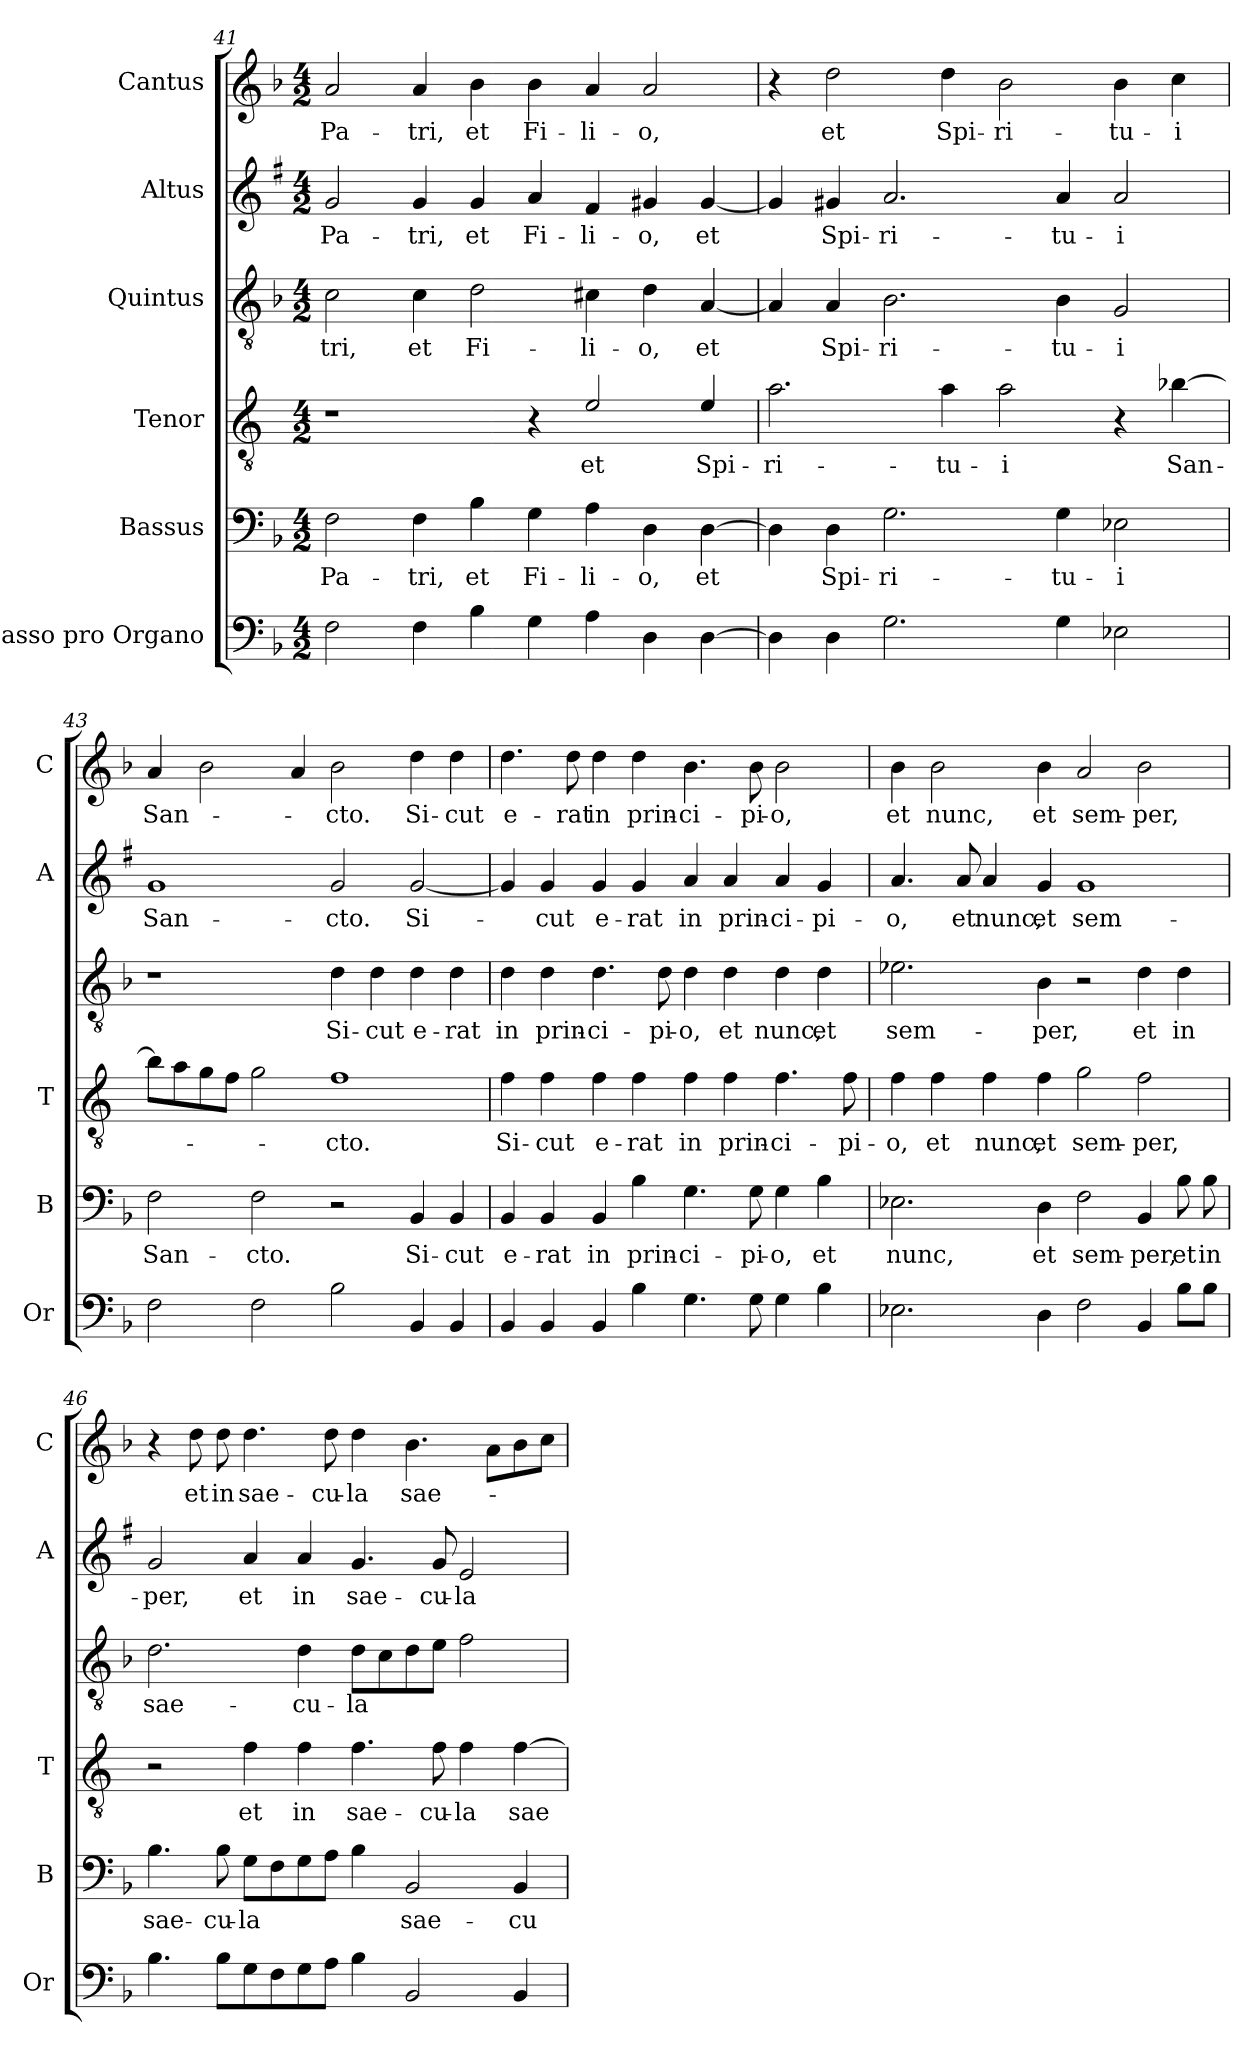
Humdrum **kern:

**kern	**kern	**text	**kern	**text	**kern	**text	**kern	**text	**kern	**text
*part6	*part5	*part5	*part4	*part4	*part3	*part3	*part2	*part2	*part1	*part1
*staff6	*staff5	*staff5	*staff4	*staff4	*staff3	*staff3	*staff2	*staff2	*staff1	*staff1
*I"Basso pro Organo	*I"Bassus	*	*I"Tenor	*	*I"Quintus	*	*I"Altus	*	*I"Cantus	*
*I'Or	*I'B	*	*I'T	*	*	*	*I'A	*	*I'C	*
*clefF4	*clefF4	*	*clefGv2	*	*clefGv2	*	*clefG2	*	*clefG2	*
*	*	*	*ITrd4c7	*	*	*	*ITrd1c2	*	*	*
*k[b-]	*k[b-]	*	*k[b-]	*	*k[b-]	*	*k[b-]	*	*k[b-]	*
*F:	*F:	*	*F:	*	*F:	*	*F:	*	*F:	*
*M4/2	*M4/2	*	*M4/2	*	*M4/2	*	*M4/2	*	*M4/2	*
=41	=41	=41	=41	=41	=41	=41	=41	=41	=41	=41
!	!	!LO:LY:b	!	!	!	!LO:LY:b	!	!LO:LY:b	!	!LO:LY:b
2F\	2F\	Pa-	1r	.	2c\	-tri,	2f/	Pa-	2a/	Pa-
!	!	!LO:LY:b	!	!	!	!LO:LY:b	!	!LO:LY:b	!	!LO:LY:b
4F\	4F\	-tri,	.	.	4c\	et	4f/	-tri,	4a/	-tri,
!	!	!LO:LY:b	!	!	!	!LO:LY:b	!	!LO:LY:b	!	!LO:LY:b
4B-\	4B-\	et	.	.	2d\	Fi-	4f/	et	4b-\	et
!	!	!LO:LY:b	!	!	!	!	!	!LO:LY:b	!	!LO:LY:b
4G\	4G\	Fi-	4r	.	.	.	4g/	Fi-	4b-\	Fi-
!	!	!LO:LY:b	!	!LO:LY:b	!	!LO:LY:b	!	!LO:LY:b	!	!LO:LY:b
4A\	4A\	-li-	2A/	et	4c#X\	-li-	4e/	-li-	4a/	-li-
!	!	!LO:LY:b	!	!	!	!LO:LY:b	!	!LO:LY:b	!	!LO:LY:b
4D\	4D\	-o,	.	.	4d\	-o,	4f#X/	-o,	2a/	-o,
!	!	!LO:LY:b	!	!LO:LY:b	!	!LO:LY:b	!	!LO:LY:b	!	!
[4D\	[4D\	et	4A/	Spi-	[4A/	et	[4f#/	et	.	.
!!LO:LB:g=z
=42	=42	=42	=42	=42	=42	=42	=42	=42	=42	=42
!	!	!	!	!LO:LY:b	!	!	!	!	!	!
4D\]	4D\]	.	2.d\	-ri-	4A/]	.	4f#/]	.	4r	.
!	!	!LO:LY:b	!	!	!	!LO:LY:b	!	!LO:LY:b	!	!LO:LY:b
4D\	4D\	Spi-	.	.	4A/	Spi-	4f#X/	Spi-	2dd\	et
!	!	!LO:LY:b	!	!	!	!LO:LY:b	!	!LO:LY:b	!	!
2.G\	2.G\	-ri-	.	.	2.B-\	-ri-	2.g/	-ri-	.	.
!	!	!	!	!LO:LY:b	!	!	!	!	!	!LO:LY:b
.	.	.	4d\	-tu-	.	.	.	.	4dd\	Spi-
!	!	!	!	!LO:LY:b	!	!	!	!	!	!LO:LY:b
.	.	.	2d\	-i	.	.	.	.	2b-\	-ri-
!	!	!LO:LY:b	!	!	!	!LO:LY:b	!	!LO:LY:b	!	!
4G\	4G\	-tu-	.	.	4B-\	-tu-	4g/	-tu-	.	.
!	!	!LO:LY:b	!	!	!	!LO:LY:b	!	!LO:LY:b	!	!LO:LY:b
2E-X\	2E-X\	-i	4r	.	2G/	-i	2g/	-i	4b-\	-tu-
!	!	!	!	!LO:LY:b	!	!	!	!	!	!LO:LY:b
.	.	.	[4e-X\	San-	.	.	.	.	4cc\	-i
=43	=43	=43	=43	=43	=43	=43	=43	=43	=43	=43
!	!	!LO:LY:b	!	!	!	!	!	!LO:LY:b	!	!LO:LY:b
2F\	2F\	San-	8e-\L]	.	1r	.	1f	San-	4a/	San-
.	.	.	8d\	.	.	.	.	.	.	.
.	.	.	8c\	.	.	.	.	.	2b-\	.
.	.	.	8B-\J	.	.	.	.	.	.	.
!	!	!LO:LY:b	!	!	!	!	!	!	!	!
2F\	2F\	-cto.	2c\	.	.	.	.	.	.	.
.	.	.	.	.	.	.	.	.	4a/	.
!	!	!	!	!LO:LY:b	!	!LO:LY:b	!	!LO:LY:b	!	!LO:LY:b
2B-\	2r	.	1B-	-cto.	4d\	Si-	2f/	-cto.	2b-\	-cto.
!	!	!	!	!	!	!LO:LY:b	!	!	!	!
.	.	.	.	.	4d\	-cut	.	.	.	.
!	!	!LO:LY:b	!	!	!	!LO:LY:b	!	!LO:LY:b	!	!LO:LY:b
4BB-/	4BB-/	Si-	.	.	4d\	e-	[2f/	Si-	4dd\	Si-
!	!	!LO:LY:b	!	!	!	!LO:LY:b	!	!	!	!LO:LY:b
4BB-/	4BB-/	-cut	.	.	4d\	-rat	.	.	4dd\	-cut
=44	=44	=44	=44	=44	=44	=44	=44	=44	=44	=44
!	!	!LO:LY:b	!	!LO:LY:b	!	!LO:LY:b	!	!	!	!LO:LY:b
4BB-/	4BB-/	e-	4B-\	Si-	4d\	in	4f/]	.	4.dd\	e-
!	!	!LO:LY:b	!	!LO:LY:b	!	!LO:LY:b	!	!LO:LY:b	!	!
4BB-/	4BB-/	-rat	4B-\	-cut	4d\	prin-	4f/	-cut	.	.
!	!	!	!	!	!	!	!	!	!	!LO:LY:b
.	.	.	.	.	.	.	.	.	8dd\	-rat
!	!	!LO:LY:b	!	!LO:LY:b	!	!LO:LY:b	!	!LO:LY:b	!	!LO:LY:b
4BB-/	4BB-/	in	4B-\	e-	4.d\	-ci-	4f/	e-	4dd\	in
!	!	!LO:LY:b	!	!LO:LY:b	!	!	!	!LO:LY:b	!	!LO:LY:b
4B-\	4B-\	prin-	4B-\	-rat	.	.	4f/	-rat	4dd\	prin-
!	!	!	!	!	!	!LO:LY:b	!	!	!	!
.	.	.	.	.	8d\	-pi-	.	.	.	.
!	!	!LO:LY:b	!	!LO:LY:b	!	!LO:LY:b	!	!LO:LY:b	!	!LO:LY:b
4.G\	4.G\	-ci-	4B-\	in	4d\	-o,	4g/	in	4.b-\	-ci-
!	!	!	!	!LO:LY:b	!	!LO:LY:b	!	!LO:LY:b	!	!
.	.	.	4B-\	prin-	4d\	et	4g/	prin-	.	.
!	!	!LO:LY:b	!	!	!	!	!	!	!	!LO:LY:b
8G\	8G\	-pi-	.	.	.	.	.	.	8b-\	-pi-
!	!	!LO:LY:b	!	!LO:LY:b	!	!LO:LY:b	!	!LO:LY:b	!	!LO:LY:b
4G\	4G\	-o,	4.B-\	-ci-	4d\	nunc,	4g/	-ci-	2b-\	-o,
!	!	!LO:LY:b	!	!	!	!LO:LY:b	!	!LO:LY:b	!	!
4B-\	4B-\	et	.	.	4d\	et	4f/	-pi-	.	.
!	!	!	!	!LO:LY:b	!	!	!	!	!	!
.	.	.	8B-\	-pi-	.	.	.	.	.	.
!!LO:PB:g=z
=45	=45	=45	=45	=45	=45	=45	=45	=45	=45	=45
!	!	!LO:LY:b	!	!LO:LY:b	!	!LO:LY:b	!	!LO:LY:b	!	!LO:LY:b
2.E-X\	2.E-X\	nunc,	4B-\	-o,	2.e-X\	sem-	4.g/	-o,	4b-\	et
!	!	!	!	!LO:LY:b	!	!	!	!	!	!LO:LY:b
.	.	.	4B-\	et	.	.	.	.	2b-\	nunc,
!	!	!	!	!	!	!	!	!LO:LY:b	!	!
.	.	.	.	.	.	.	8g/	et	.	.
!	!	!	!	!LO:LY:b	!	!	!	!LO:LY:b	!	!
.	.	.	4B-\	nunc,	.	.	4g/	nunc,	.	.
!	!	!LO:LY:b	!	!LO:LY:b	!	!LO:LY:b	!	!LO:LY:b	!	!LO:LY:b
4D\	4D\	et	4B-\	et	4B-\	-per,	4f/	et	4b-\	et
!	!	!LO:LY:b	!	!LO:LY:b	!	!	!	!LO:LY:b	!	!LO:LY:b
2F\	2F\	sem-	2c\	sem-	2r	.	1f	sem-	2a/	sem-
!	!	!LO:LY:b	!	!LO:LY:b	!	!LO:LY:b	!	!	!	!LO:LY:b
4BB-/	4BB-/	-per,	2B-\	-per,	4d\	et	.	.	2b-\	-per,
!	!	!LO:LY:b	!	!	!	!LO:LY:b	!	!	!	!
8B-\L	8B-\	et	.	.	4d\	in	.	.	.	.
!	!	!LO:LY:b	!	!	!	!	!	!	!	!
8B-\J	8B-\	in	.	.	.	.	.	.	.	.
=46	=46	=46	=46	=46	=46	=46	=46	=46	=46	=46
!	!	!LO:LY:b	!	!	!	!LO:LY:b	!	!LO:LY:b	!	!
4.B-\	4.B-\	sae-	2r	.	2.d\	sae-	2f/	-per,	4r	.
!	!	!	!	!	!	!	!	!	!	!LO:LY:b
.	.	.	.	.	.	.	.	.	8dd\	et
!	!	!LO:LY:b	!	!	!	!	!	!	!	!LO:LY:b
8B-\L	8B-\	-cu-	.	.	.	.	.	.	8dd\	in
!	!	!LO:LY:b	!	!LO:LY:b	!	!	!	!LO:LY:b	!	!LO:LY:b
8G\	8G\L	-la	4B-\	et	.	.	4g/	et	4.dd\	sae-
8F\	8F\	.	.	.	.	.	.	.	.	.
!	!	!	!	!LO:LY:b	!	!LO:LY:b	!	!LO:LY:b	!	!
8G\	8G\	.	4B-\	in	4d\	-cu-	4g/	in	.	.
!	!	!	!	!	!	!	!	!	!	!LO:LY:b
8A\J	8A\J	.	.	.	.	.	.	.	8dd\	-cu-
!	!	!	!	!LO:LY:b	!	!LO:LY:b	!	!LO:LY:b	!	!LO:LY:b
4B-\	4B-\	.	4.B-\	sae-	8d\L	-la	4.f/	sae-	4dd\	-la
.	.	.	.	.	8c\	.	.	.	.	.
!	!	!LO:LY:b	!	!	!	!	!	!	!	!LO:LY:b
2BB-/	2BB-/	sae-	.	.	8d\	.	.	.	4.b-\	sae-
!	!	!	!	!LO:LY:b	!	!	!	!LO:LY:b	!	!
.	.	.	8B-\	-cu-	8e\J	.	8f/	-cu-	.	.
!	!	!	!	!LO:LY:b	!	!	!	!LO:LY:b	!	!
.	.	.	4B-\	-la	2f\	.	2d/	-la	.	.
.	.	.	.	.	.	.	.	.	8a\L	.
!	!	!LO:LY:b	!	!LO:LY:b	!	!	!	!	!	!
4BB-/	4BB-/	-cu-	[4B-\	sae-	.	.	.	.	8b-\	.
.	.	.	.	.	.	.	.	.	8cc\J	.
=	=	=	=	=	=	=	=	=	=	=
*-	*-	*-	*-	*-	*-	*-	*-	*-	*-	*-
